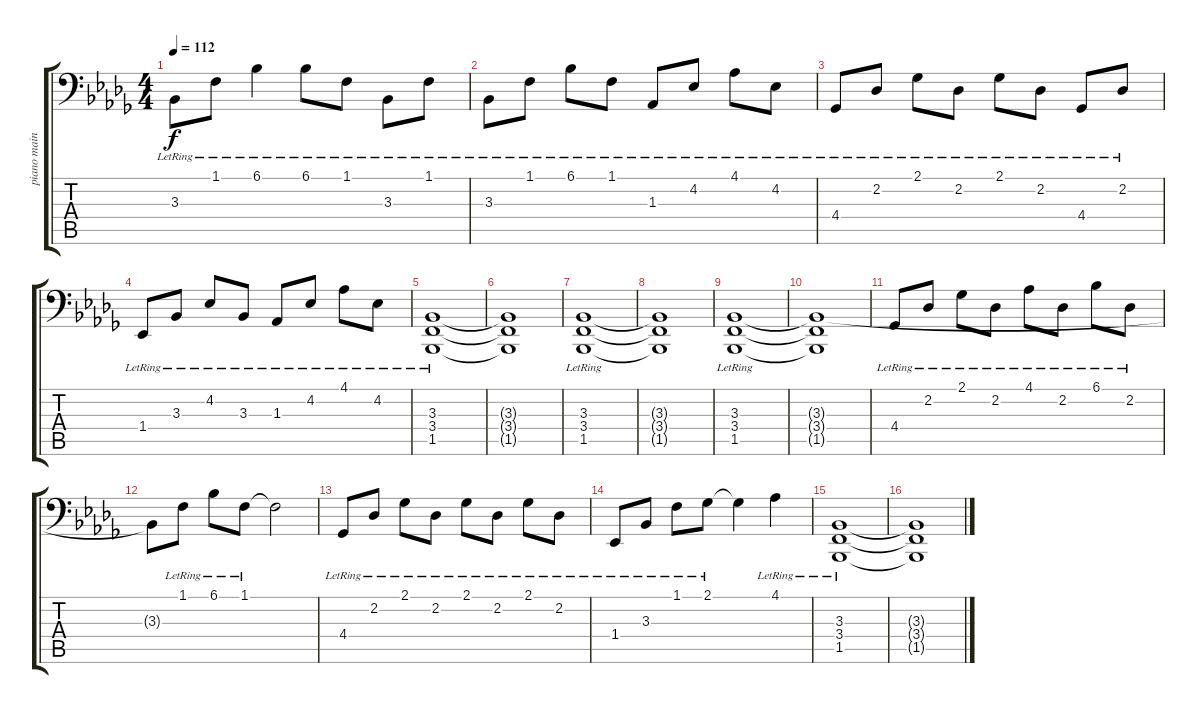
\track ("piano main gauche" "piano main") {instrument acousticgrandpiano bank 1}
\staff {score tabs}
\tuning (E3 B2 G2 D2 A1 E1) {hide}
\ts (4 4)
\tempo 112
\clef f4
\ks bbminor
3.3{lr}.8{dy f} 1.1{lr}.8 6.1{lr}.4 6.1{lr}.8 1.1{lr}.8 3.3{lr}.8 1.1{lr}.8 |
3.3{lr}.8 1.1{lr}.8 6.1{lr}.8 1.1{lr}.8 1.3{lr}.8 4.2{lr}.8 4.1{lr}.8 4.2{lr}.8 |
4.4{lr}.8 2.2{lr}.8 2.1{lr}.8 2.2{lr}.8 2.1{lr}.8 2.2{lr}.8 4.4{lr}.8 2.2{lr}.8 |
1.4{lr}.8 3.3{lr}.8 4.2{lr}.8 3.3{lr}.8 1.3{lr}.8 4.2{lr}.8 4.1{lr}.8 4.2{lr}.8 |
(3.3{lr} 3.4{lr} 1.5{lr}).1 |
(3.3{t} 3.4{t} 1.5{t}).1 |
(3.3{lr} 3.4{lr} 1.5{lr}).1 |
(3.3{t} 3.4{t} 1.5{t}).1 |
(3.3{lr} 3.4{lr} 1.5{lr}).1 |
(3.3{t} 3.4{t} 1.5{t}).1 |
4.4{lr}.8 2.2{lr}.8 2.1{lr}.8 2.2{lr}.8 4.1{lr}.8 2.2{lr}.8 6.1{lr}.8 2.2{lr}.8 |
3.3{t}.8 1.1{lr}.8 6.1{lr}.8 1.1{lr}.8 1.1{t}.2 |
4.4{lr}.8 2.2{lr}.8 2.1{lr}.8 2.2{lr}.8 2.1{lr}.8 2.2{lr}.8 2.1{lr}.8 2.2{lr}.8 |
1.4{lr}.8 3.3{lr}.8 1.1{lr}.8 2.1{lr}.8 2.1{t}.4 4.1{lr}.4 |
(3.3{lr} 3.4{lr} 1.5{lr}).1 |
(3.3{t} 3.4{t} 1.5{t}).1
